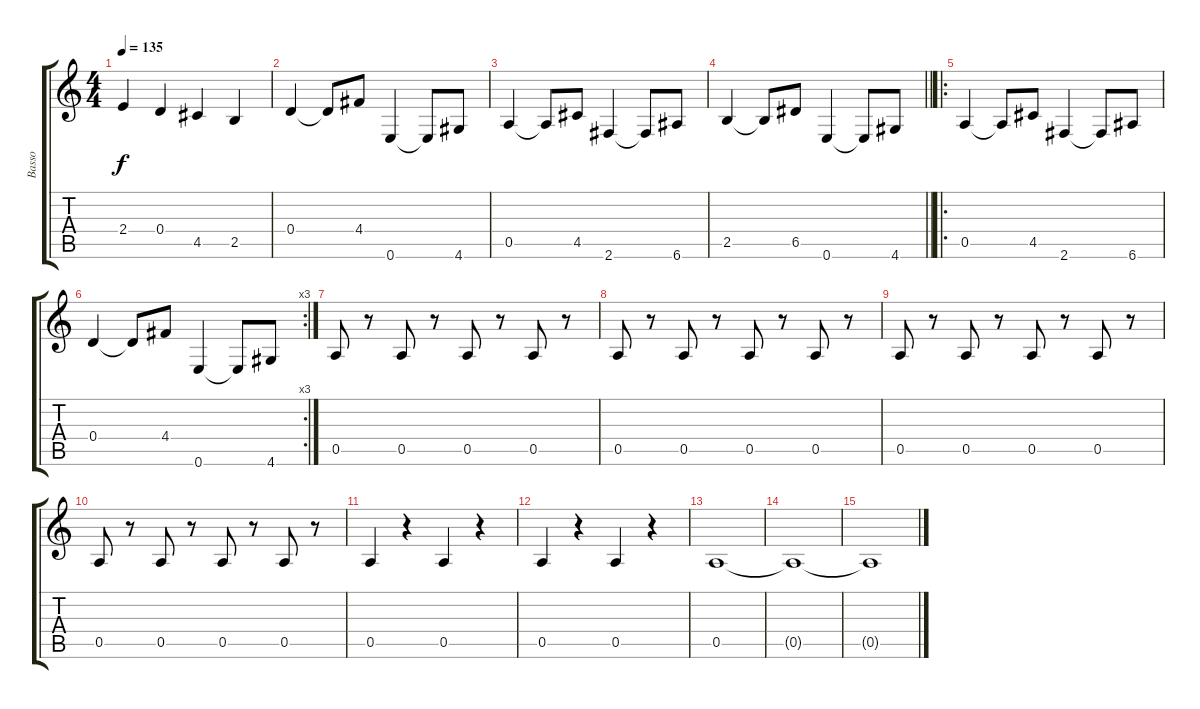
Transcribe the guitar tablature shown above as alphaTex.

\track ("Basso" "Basso") {instrument electricbasspick}
\staff {score tabs}
\tuning (E4 B3 G3 D3 A2 E2) {hide}
\ts (4 4)
\tempo 135
\clef g2
\ks c
2.4.4{dy f} 0.4.4 4.5.4 2.5.4 |
0.4.4 0.4{t}.8 4.4.8 0.6.4 0.6{t}.8 4.6.8 |
0.5.4 0.5{t}.8 4.5.8 2.6.4 2.6{t}.8 6.6.8 |
\barLineRight lightlight
2.5.4 2.5{t}.8 6.5.8 0.6.4 0.6{t}.8 4.6.8 |
\ro
0.5.4 0.5{t}.8 4.5.8 2.6.4 2.6{t}.8 6.6.8 |
\rc 3
0.4.4 0.4{t}.8 4.4.8 0.6.4 0.6{t}.8 4.6.8 |
0.5.8 r.8 0.5.8 r.8 0.5.8 r.8 0.5.8 r.8 |
0.5.8 r.8 0.5.8 r.8 0.5.8 r.8 0.5.8 r.8 |
0.5.8 r.8 0.5.8 r.8 0.5.8 r.8 0.5.8 r.8 |
0.5.8 r.8 0.5.8 r.8 0.5.8 r.8 0.5.8 r.8 |
0.5.4 r.4 0.5.4 r.4 |
0.5.4 r.4 0.5.4 r.4 |
0.5.1 |
0.5{t}.1 |
0.5{t}.1
